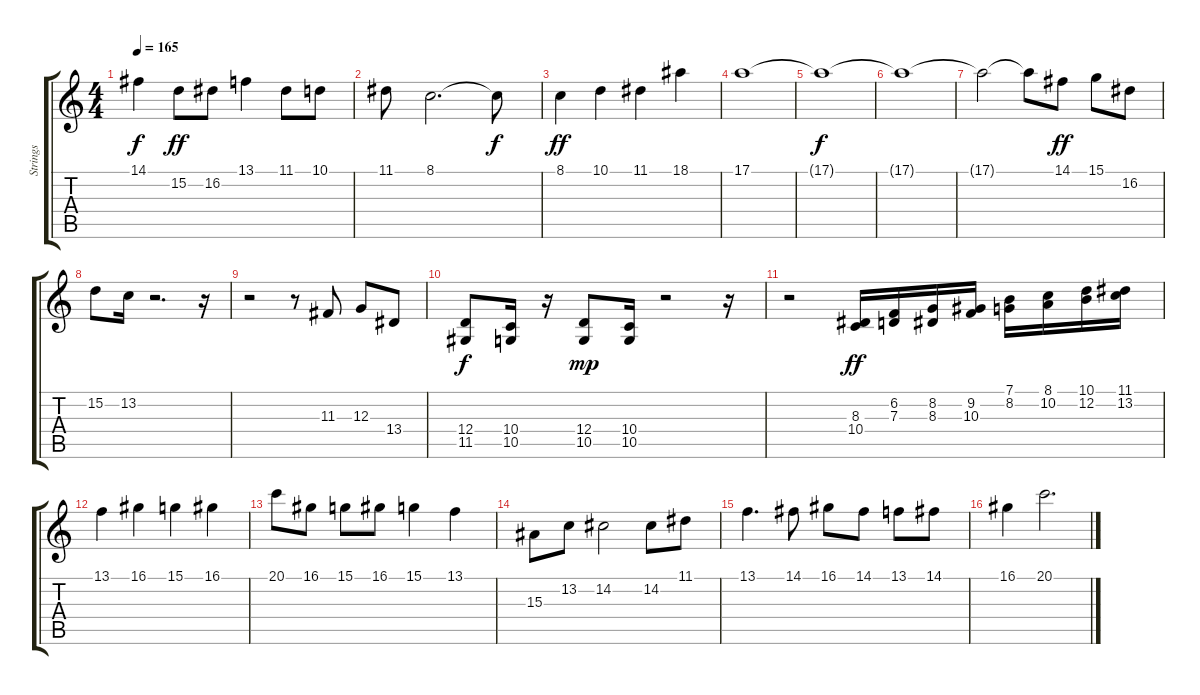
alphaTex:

\track ("Strings" "Strings") {instrument stringensemble1}
\staff {score tabs}
\tuning (E4 B3 G3 D3 A2 E2) {hide}
\ts (4 4)
\tempo 165
\clef g2
\ks c
14.1{t}.4{dy f} 15.2.8{dy ff} 16.2.8 13.1.4 11.1.8 10.1.8 |
11.1.8 8.1.2{d} 8.1{t}.8{dy f} |
8.1.4{dy ff} 10.1.4 11.1.4 18.1.4 |
17.1.1 |
17.1{t}.1{dy f} |
17.1{t}.1 |
17.1{t}.2 17.1{t}.8 14.1.8{dy ff} 15.1.8 16.2.8 |
15.2.8 13.2.16 r.2{d} r.16 |
r.2 r.8 11.3.8 12.3.8 13.4.8 |
(12.4 11.5).8{dy f} (10.4 10.5).16 r.16 (12.4 10.5).8{dy mp} (10.4 10.5).16 r.2 r.16 |
r.2 (8.3 10.4).16{dy ff} (6.2 7.3).16 (8.2 8.3).16 (9.2 10.3).16 (7.1 8.2).16 (8.1 10.2).16 (10.1 12.2).16 (11.1 13.2).16 |
13.1.4 16.1.4 15.1.4 16.1.4 |
20.1.8 16.1.8 15.1.8 16.1.8 15.1.4 13.1.4 |
15.3.8 13.2.8 14.2.2 14.2.8 11.1.8 |
13.1.4{d} 14.1.8 16.1.8 14.1.8 13.1.8 14.1.8 |
16.1.4 20.1.2{d}
